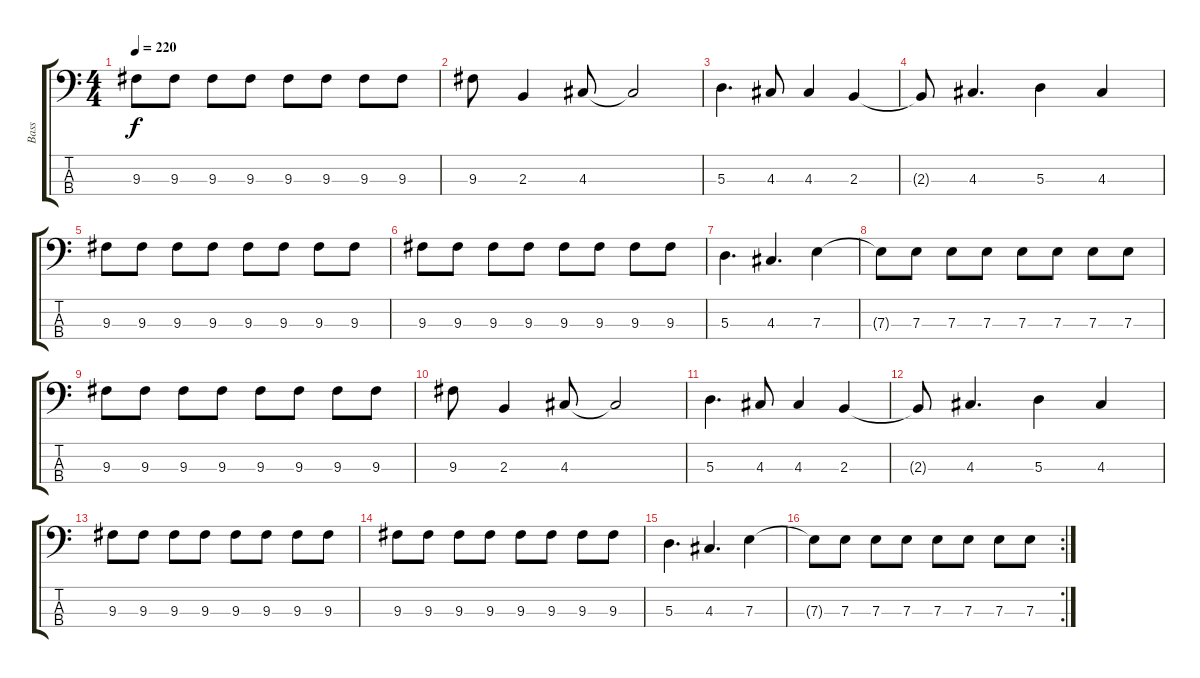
\track ("Bass" "Bass") {instrument electricbassfinger}
\staff {score tabs}
\tuning (G2 D2 A1 E1) {hide}
\ts (4 4)
\tempo 220
\clef f4
\ks c
9.3.8{dy f} 9.3.8 9.3.8 9.3.8 9.3.8 9.3.8 9.3.8 9.3.8 |
9.3.8 2.3.4 4.3.8 4.3{t}.2 |
5.3.4{d} 4.3.8 4.3.4 2.3.4 |
2.3{t}.8 4.3.4{d} 5.3.4 4.3.4 |
9.3.8 9.3.8 9.3.8 9.3.8 9.3.8 9.3.8 9.3.8 9.3.8 |
9.3.8 9.3.8 9.3.8 9.3.8 9.3.8 9.3.8 9.3.8 9.3.8 |
5.3.4{d} 4.3.4{d} 7.3.4 |
7.3{t}.8 7.3.8 7.3.8 7.3.8 7.3.8 7.3.8 7.3.8 7.3.8 |
9.3.8 9.3.8 9.3.8 9.3.8 9.3.8 9.3.8 9.3.8 9.3.8 |
9.3.8 2.3.4 4.3.8 4.3{t}.2 |
5.3.4{d} 4.3.8 4.3.4 2.3.4 |
2.3{t}.8 4.3.4{d} 5.3.4 4.3.4 |
9.3.8 9.3.8 9.3.8 9.3.8 9.3.8 9.3.8 9.3.8 9.3.8 |
9.3.8 9.3.8 9.3.8 9.3.8 9.3.8 9.3.8 9.3.8 9.3.8 |
5.3.4{d} 4.3.4{d} 7.3.4 |
\rc 2
7.3{t}.8 7.3.8 7.3.8 7.3.8 7.3.8 7.3.8 7.3.8 7.3.8
